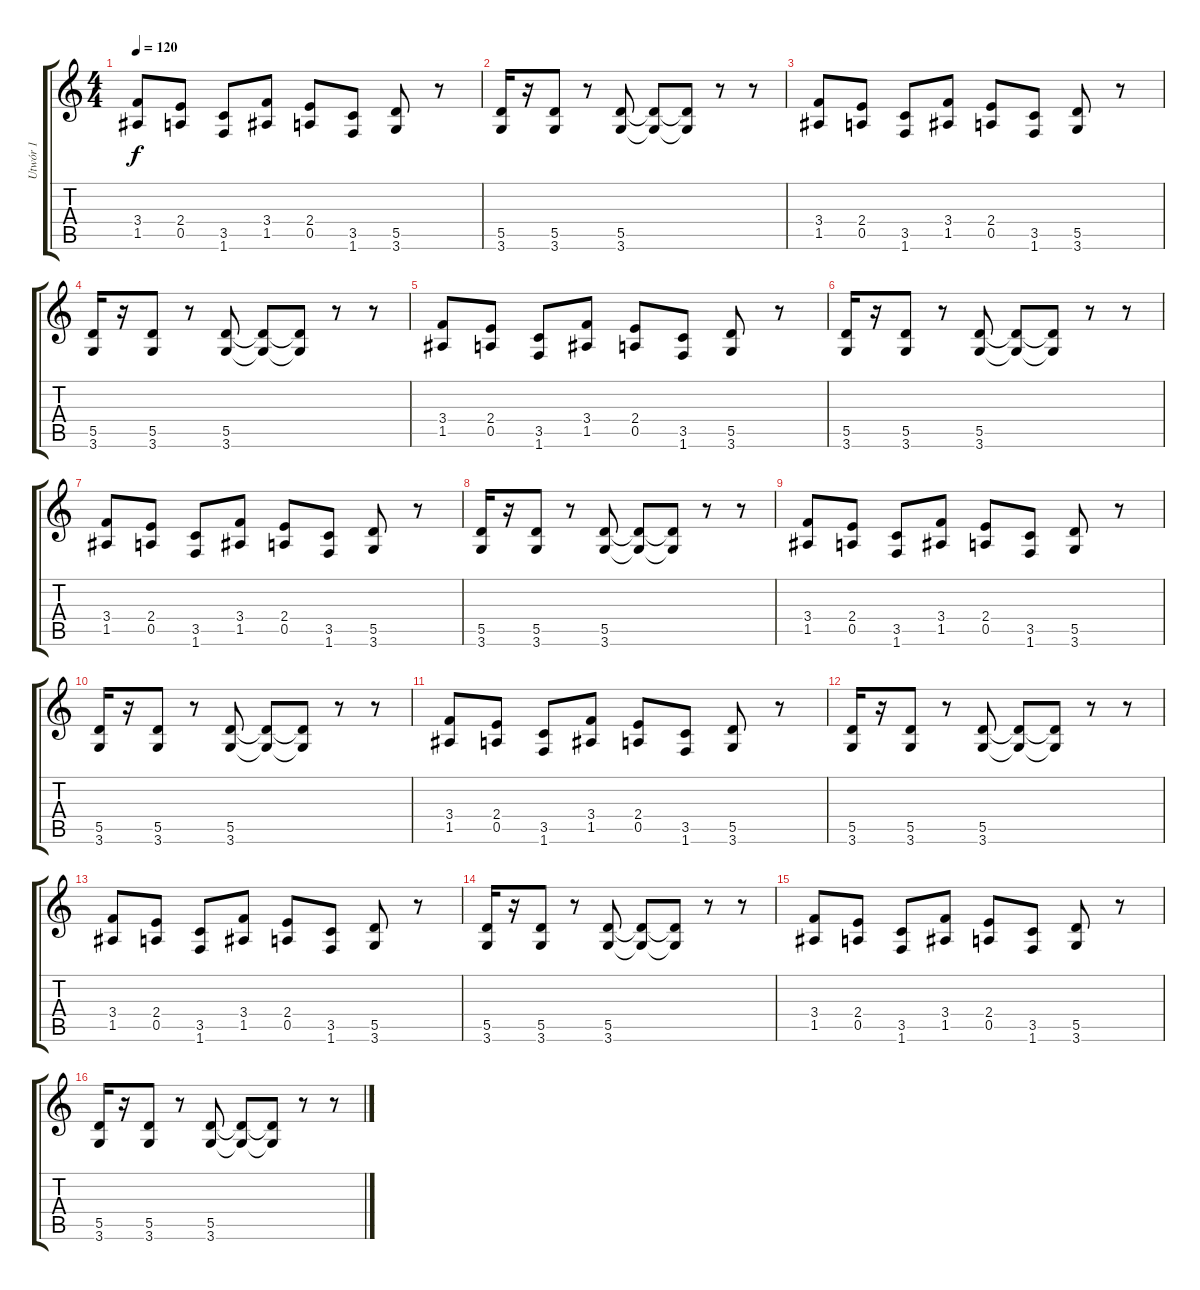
\track ("Utwór 1" "Utwór 1") {instrument electricguitarclean}
\staff {score tabs}
\tuning (E4 B3 G3 D3 A2 E2) {hide}
\ts (4 4)
\tempo 120
\clef g2
\ks c
(3.4 1.5).8{dy f} (2.4 0.5).8 (3.5 1.6).8 (3.4 1.5).8 (2.4 0.5).8 (3.5 1.6).8 (5.5 3.6).8 r.8 |
(5.5 3.6).16 r.16 (5.5 3.6).8 r.8 (5.5 3.6).8 (5.5{t} 3.6{t}).8 (5.5{t} 3.6{t}).8 r.8 r.8 |
(3.4 1.5).8 (2.4 0.5).8 (3.5 1.6).8 (3.4 1.5).8 (2.4 0.5).8 (3.5 1.6).8 (5.5 3.6).8 r.8 |
(5.5 3.6).16 r.16 (5.5 3.6).8 r.8 (5.5 3.6).8 (5.5{t} 3.6{t}).8 (5.5{t} 3.6{t}).8 r.8 r.8 |
(3.4 1.5).8 (2.4 0.5).8 (3.5 1.6).8 (3.4 1.5).8 (2.4 0.5).8 (3.5 1.6).8 (5.5 3.6).8 r.8 |
(5.5 3.6).16 r.16 (5.5 3.6).8 r.8 (5.5 3.6).8 (5.5{t} 3.6{t}).8 (5.5{t} 3.6{t}).8 r.8 r.8 |
(3.4 1.5).8 (2.4 0.5).8 (3.5 1.6).8 (3.4 1.5).8 (2.4 0.5).8 (3.5 1.6).8 (5.5 3.6).8 r.8 |
(5.5 3.6).16 r.16 (5.5 3.6).8 r.8 (5.5 3.6).8 (5.5{t} 3.6{t}).8 (5.5{t} 3.6{t}).8 r.8 r.8 |
(3.4 1.5).8 (2.4 0.5).8 (3.5 1.6).8 (3.4 1.5).8 (2.4 0.5).8 (3.5 1.6).8 (5.5 3.6).8 r.8 |
(5.5 3.6).16 r.16 (5.5 3.6).8 r.8 (5.5 3.6).8 (5.5{t} 3.6{t}).8 (5.5{t} 3.6{t}).8 r.8 r.8 |
(3.4 1.5).8 (2.4 0.5).8 (3.5 1.6).8 (3.4 1.5).8 (2.4 0.5).8 (3.5 1.6).8 (5.5 3.6).8 r.8 |
(5.5 3.6).16 r.16 (5.5 3.6).8 r.8 (5.5 3.6).8 (5.5{t} 3.6{t}).8 (5.5{t} 3.6{t}).8 r.8 r.8 |
(3.4 1.5).8 (2.4 0.5).8 (3.5 1.6).8 (3.4 1.5).8 (2.4 0.5).8 (3.5 1.6).8 (5.5 3.6).8 r.8 |
(5.5 3.6).16 r.16 (5.5 3.6).8 r.8 (5.5 3.6).8 (5.5{t} 3.6{t}).8 (5.5{t} 3.6{t}).8 r.8 r.8 |
(3.4 1.5).8 (2.4 0.5).8 (3.5 1.6).8 (3.4 1.5).8 (2.4 0.5).8 (3.5 1.6).8 (5.5 3.6).8 r.8 |
(5.5 3.6).16 r.16 (5.5 3.6).8 r.8 (5.5 3.6).8 (5.5{t} 3.6{t}).8 (5.5{t} 3.6{t}).8 r.8 r.8
